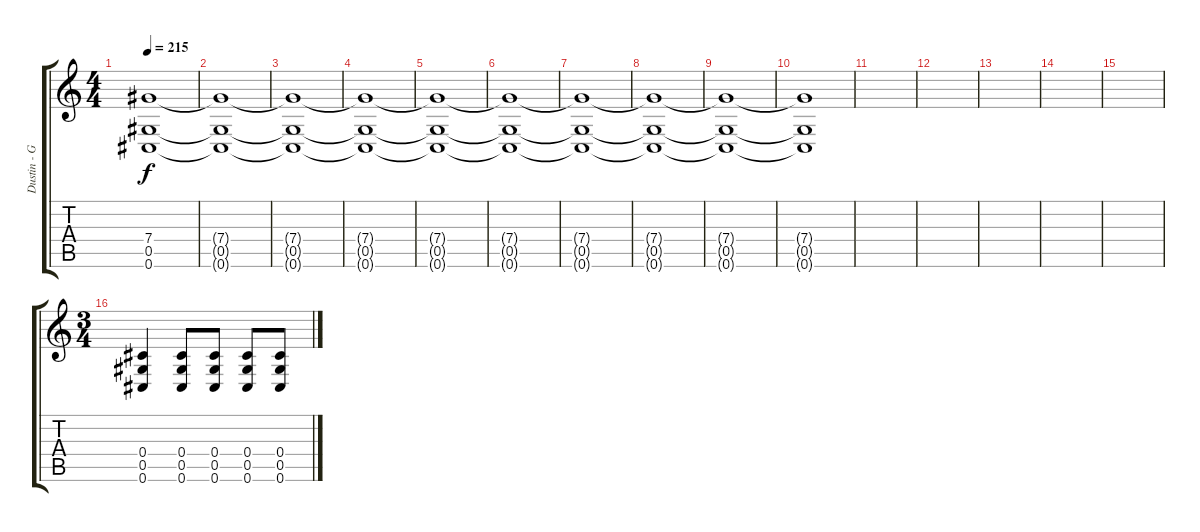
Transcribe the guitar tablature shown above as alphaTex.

\track ("Dustin - Guitar" "Dustin - G") {instrument distortionguitar}
\staff {score tabs}
\tuning (Eb4 Bb3 Gb3 Db3 Ab2 Db2) {hide}
\ts (4 4)
\tempo 215
\clef g2
\ks c
(7.4{t} 0.5{t} 0.6{t}).1{dy f} |
(7.4{t} 0.5{t} 0.6{t}).1 |
(7.4{t} 0.5{t} 0.6{t}).1 |
(7.4{t} 0.5{t} 0.6{t}).1 |
(7.4{t} 0.5{t} 0.6{t}).1 |
(7.4{t} 0.5{t} 0.6{t}).1 |
(7.4{t} 0.5{t} 0.6{t}).1 |
(7.4{t} 0.5{t} 0.6{t}).1 |
(7.4{t} 0.5{t} 0.6{t}).1 |
(7.4{t} 0.5{t} 0.6{t}).1 |
|
|
|
|
|
\ts (3 4)
(0.4 0.5 0.6).4 (0.4 0.5 0.6).8 (0.4 0.5 0.6).8 (0.4 0.5 0.6).8 (0.4 0.5 0.6).8
